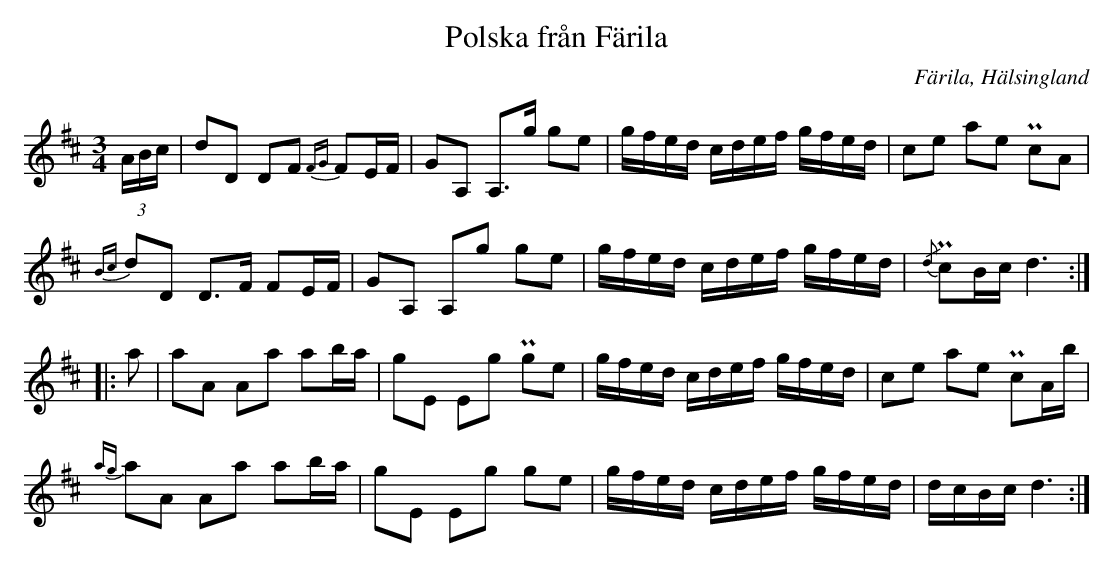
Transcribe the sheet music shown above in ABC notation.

X:1
T:Polska från Färila
O:Färila, Hälsingland
M:3/4
L:1/16
U:t=turn
K:D
(3ABc | d2D2 D2F2 {F8/5G8/5}F2EF | G2A,2 A,2>g2 g2e2 | gfed cdef gfed | c2e2 a2e2 Pc2A2 |
{Bc}d2D2 D2>F2 F2EF | G2A,2 A,2g2 g2e2 | gfed cdef gfed | {/d}Pc2Bc d6 ::
a2 | a2A2 A2a2 a2ba | g2E2 E2g2 Pg2e2 | gfed cdef gfed | c2e2 a2e2 Pc2A4/3b2/3 |
{a6/5g5/5}a2A2 A2a2 a2ba | g2E2 E2g2 g2e2 | gfed cdef gfed | dcBc d6 :|
